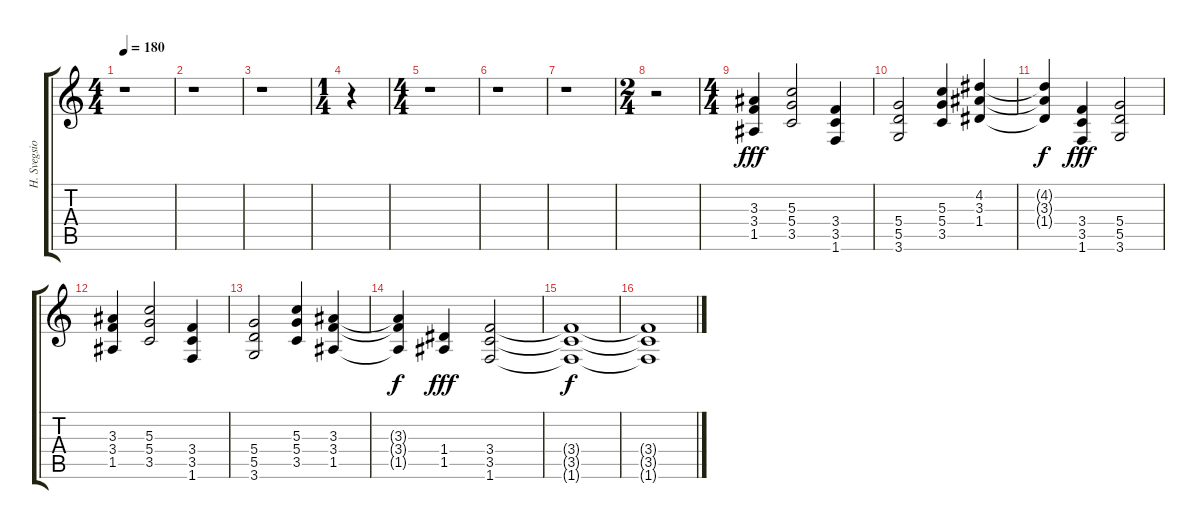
\track ("H. Svegsio" "H. Svegsio") {instrument distortionguitar}
\staff {score tabs}
\tuning (E4 B3 G3 D3 A2 E2) {hide}
\ts (4 4)
\tempo 180
\clef g2
\ks c
r.1{dy fff instrument distortionguitar} |
r.1 |
r.1 |
\ts (1 4)
r.4 |
\ts (4 4)
r.1 |
r.1 |
r.1 |
\ts (2 4)
r.2 |
\ts (4 4)
(3.3 3.4 1.5).4 (5.3 5.4 3.5).2 (3.4 3.5 1.6).4 |
(5.4 5.5 3.6).2 (5.3 5.4 3.5).4 (4.2 3.3 1.4).4 |
(4.2{t} 3.3{t} 1.4{t}).4{dy f} (3.4 3.5 1.6).4{dy fff} (5.4 5.5 3.6).2 |
(3.3 3.4 1.5).4 (5.3 5.4 3.5).2 (3.4 3.5 1.6).4 |
(5.4 5.5 3.6).2 (5.3 5.4 3.5).4 (3.3 3.4 1.5).4 |
(3.3{t} 3.4{t} 1.5{t}).4{dy f} (1.4 1.5).4{dy fff} (3.4 3.5 1.6).2 |
(3.4{t} 3.5{t} 1.6{t}).1{dy f} |
(3.4{t} 3.5{t} 1.6{t}).1
